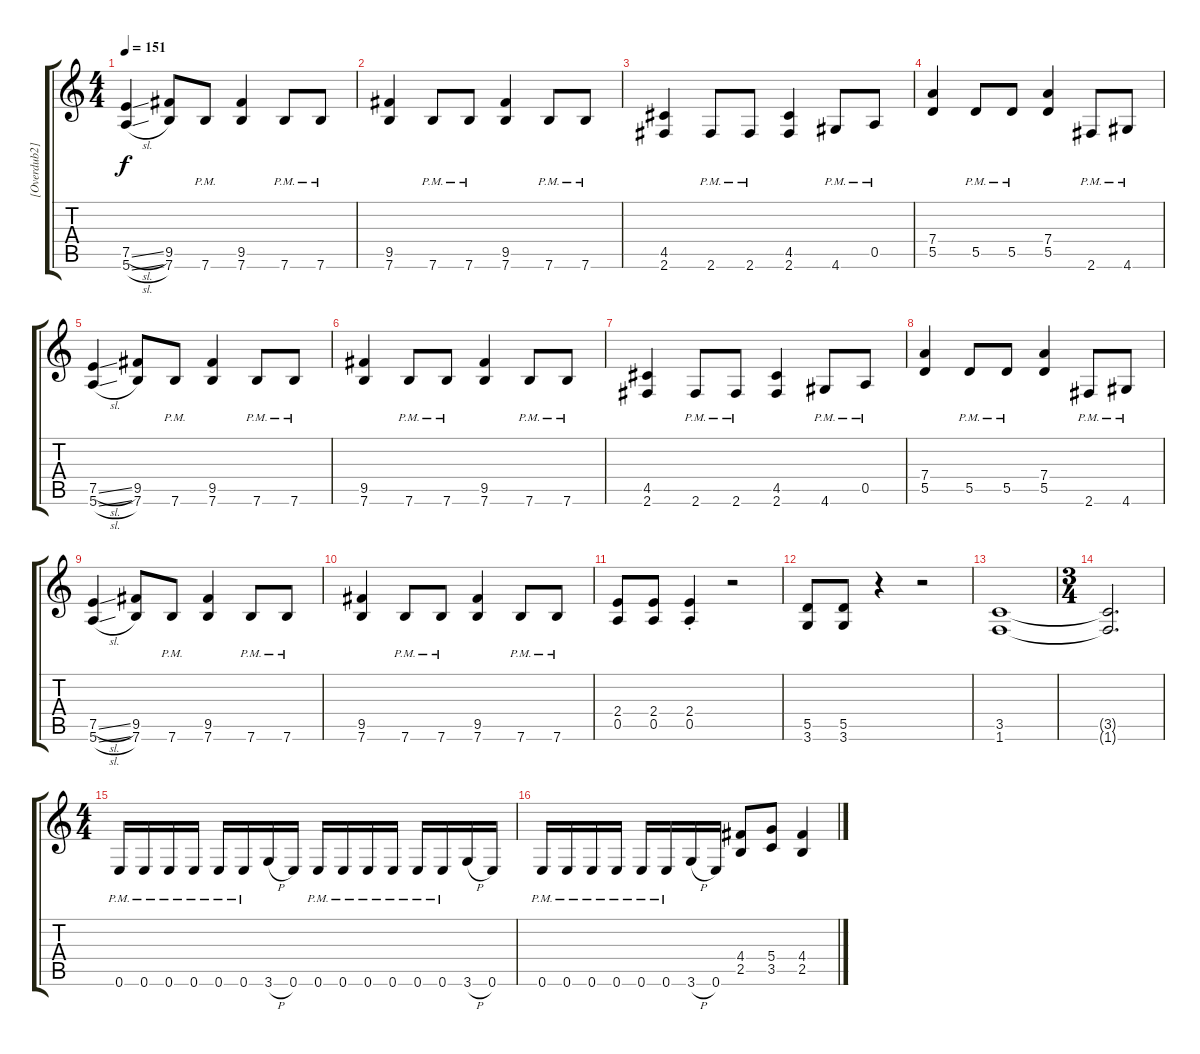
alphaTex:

\track ("[Overdub2]" "[Overdub2]") {instrument distortionguitar}
\staff {score tabs}
\tuning (E4 B3 G3 D3 A2 E2) {hide}
\ts (4 4)
\tempo 151
\clef g2
\ks c
(7.5{sl} 5.6{sl}).4{dy f} (9.5 7.6).8 7.6{pm}.8 (9.5 7.6).4 7.6{pm}.8 7.6{pm}.8 |
(9.5 7.6).4 7.6{pm}.8 7.6{pm}.8 (9.5 7.6).4 7.6{pm}.8 7.6{pm}.8 |
(4.5 2.6).4 2.6{pm}.8 2.6{pm}.8 (4.5 2.6).4 4.6{pm}.8 0.5{pm}.8 |
(7.4 5.5).4 5.5{pm}.8 5.5{pm}.8 (7.4 5.5).4 2.6{pm}.8 4.6{pm}.8 |
(7.5{sl} 5.6{sl}).4 (9.5 7.6).8 7.6{pm}.8 (9.5 7.6).4 7.6{pm}.8 7.6{pm}.8 |
(9.5 7.6).4 7.6{pm}.8 7.6{pm}.8 (9.5 7.6).4 7.6{pm}.8 7.6{pm}.8 |
(4.5 2.6).4 2.6{pm}.8 2.6{pm}.8 (4.5 2.6).4 4.6{pm}.8 0.5{pm}.8 |
(7.4 5.5).4 5.5{pm}.8 5.5{pm}.8 (7.4 5.5).4 2.6{pm}.8 4.6{pm}.8 |
(7.5{sl} 5.6{sl}).4 (9.5 7.6).8 7.6{pm}.8 (9.5 7.6).4 7.6{pm}.8 7.6{pm}.8 |
(9.5 7.6).4 7.6{pm}.8 7.6{pm}.8 (9.5 7.6).4 7.6{pm}.8 7.6{pm}.8 |
(2.4 0.5).8 (2.4 0.5).8 (2.4{st} 0.5{st}).4 r.2 |
(5.5 3.6).8 (5.5 3.6).8 r.4 r.2 |
(3.5 1.6).1 |
\ts (3 4)
(3.5{t} 1.6{t}).2{d} |
\ts (4 4)
0.6{pm}.16 0.6{pm}.16 0.6{pm}.16 0.6{pm}.16 0.6{pm}.16 0.6{pm}.16 3.6{h}.16 0.6.16 0.6{pm}.16 0.6{pm}.16 0.6{pm}.16 0.6{pm}.16 0.6{pm}.16 0.6{pm}.16 3.6{h}.16 0.6.16 |
0.6{pm}.16 0.6{pm}.16 0.6{pm}.16 0.6{pm}.16 0.6{pm}.16 0.6{pm}.16 3.6{h}.16 0.6.16 (4.4 2.5).8 (5.4 3.5).8 (4.4 2.5).4
